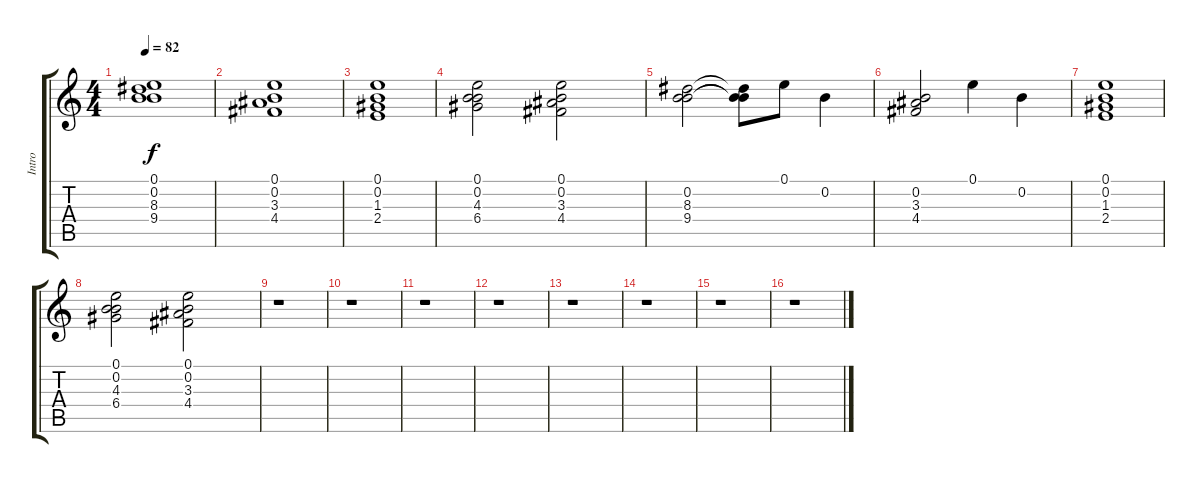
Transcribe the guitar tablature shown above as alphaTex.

\track ("Intro" "Intro") {instrument electricguitarclean}
\staff {score tabs}
\tuning (E4 B3 G3 D3 A2 E2) {hide}
\ts (4 4)
\tempo 82
\clef g2
\ks c
(0.1 0.2 8.3 9.4).1{dy f instrument electricguitarclean} |
(0.1 0.2 3.3 4.4).1 |
(0.1 0.2 1.3 2.4).1 |
(0.1 0.2 4.3 6.4).2 (0.1 0.2 3.3 4.4).2 |
(0.2 8.3 9.4).2 (0.2{t} 8.3{t} 9.4{t}).8 0.1.8 0.2.4 |
(0.2 3.3 4.4).2 0.1.4 0.2.4 |
(0.1 0.2 1.3 2.4).1 |
(0.1 0.2 4.3 6.4).2 (0.1 0.2 3.3 4.4).2 |
r.1 |
r.1 |
r.1 |
r.1 |
r.1 |
r.1 |
r.1 |
r.1
